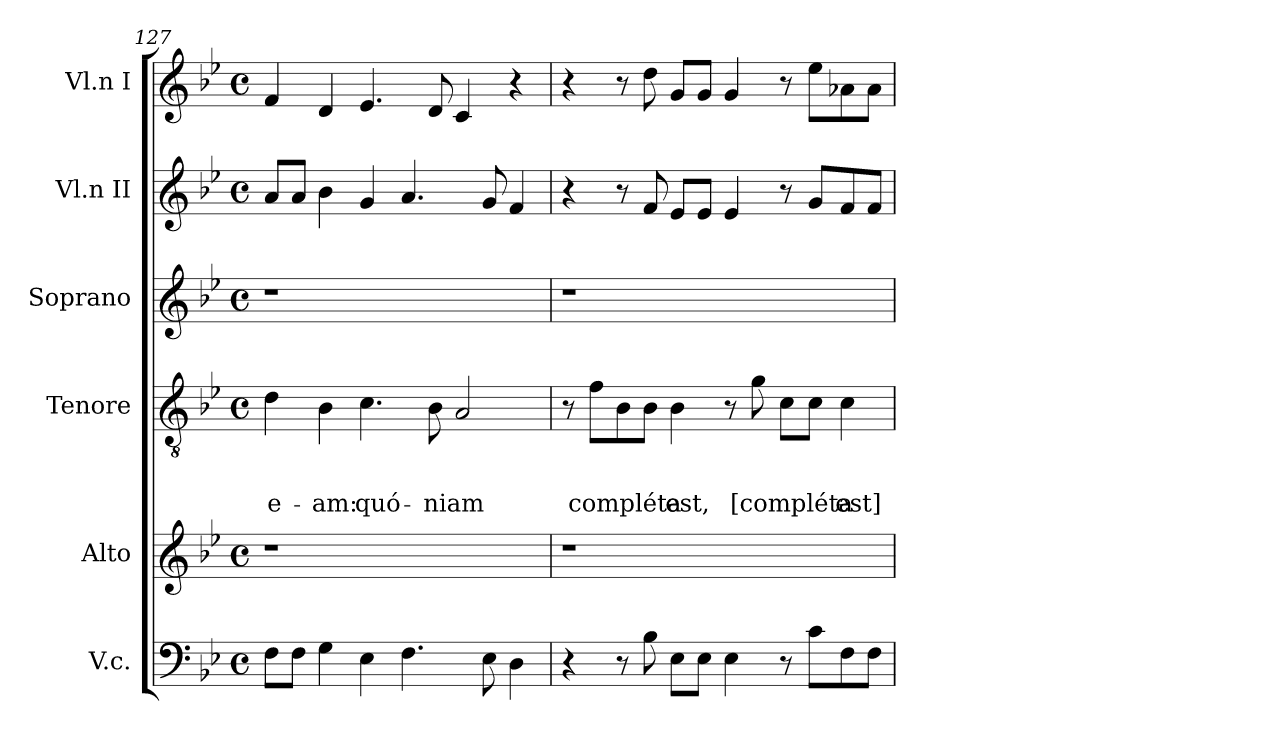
**kern	**kern	**kern	**text	**text	**text	**kern	**kern	**kern
*part6	*part5	*part4	*part4	*part4	*part4	*part3	*part2	*part1
*staff6	*staff5	*staff4	*staff4	*staff4	*staff4	*staff3	*staff2	*staff1
*I"V.c.	*I"Alto	*I"Tenore	*	*	*	*I"Soprano	*I"Vl.n II	*I"Vl.n I
*I'V.c.	*I'Alto	*I'Tenore	*	*	*	*I'Soprano	*I'Vl.n II	*I'Vl.n I
!!LO:PB:g=z
*clefF4	*clefG2	*clefGv2	*	*	*	*clefG2	*clefG2	*clefG2
*k[b-e-]	*k[b-e-]	*k[b-e-]	*	*	*	*k[b-e-]	*k[b-e-]	*k[b-e-]
*B-:	*B-:	*B-:	*	*	*	*B-:	*B-:	*B-:
*M4/4	*M4/4	*M4/4	*	*	*	*M4/4	*M4/4	*M4/4
*met(c)	*met(c)	*met(c)	*	*	*	*met(c)	*met(c)	*met(c)
=127	=127	=127	=127	=127	=127	=127	=127	=127
!	!	!	!	!	!LO:LY:b	!	!	!
8F\L	1r	4d\	.	.	e-	1r	8a/L	4f/
8F\J	.	.	.	.	.	.	8a/J	.
!	!	!	!	!	!LO:LY:b	!	!	!
4G\	.	4B-\	.	.	-am:	.	4b-\	4d/
!	!	!	!	!	!LO:LY:b	!	!	!
4E-\	.	4.c\	.	.	quó-	.	4g/	4.e-/
4.F\	.	.	.	.	.	.	4.a/	.
!	!	!	!	!	!LO:LY:b	!	!	!
.	.	8B-\	.	.	-niam	.	.	8d/
.	2ryy	2A/	.	.	.	2ryy	.	4c/
8E-\	.	.	.	.	.	.	8g/	.
4D\	.	.	.	.	.	.	4f/	4r
=128	=128	=128	=128	=128	=128	=128	=128	=128
4r	1r	8r	.	.	.	1r	4r	4r
!	!	!	!	!	!LO:LY:b	!	!	!
.	.	8f\L	.	.	compléta	.	.	.
8r	.	8B-\	.	.	.	.	8r	8r
8B-\	.	8B-\J	.	.	.	.	8f/	8dd\
!	!	!	!	!	!LO:LY:b	!	!	!
8E-\L	.	4B-\	.	.	est,	.	8e-/L	8g/L
8E-\J	.	.	.	.	.	.	8e-/J	8g/J
4E-\	.	8r	.	.	.	.	4e-/	4g/
!	!	!	!	!	!LO:LY:b	!	!	!
.	.	8g\	.	.	[compléta	.	.	.
8r	2ryy	8c\L	.	.	.	2ryy	8r	8r
8c\L	.	8c\J	.	.	.	.	8g/L	8ee-\L
!	!	!	!	!	!LO:LY:b	!	!	!
8F\	.	4c\	.	.	est]-	.	8f/	8a-X\
8F\J	.	.	.	.	.	.	8f/J	8a-\J
=	=	=	=	=	=	=	=	=
*-	*-	*-	*-	*-	*-	*-	*-	*-
